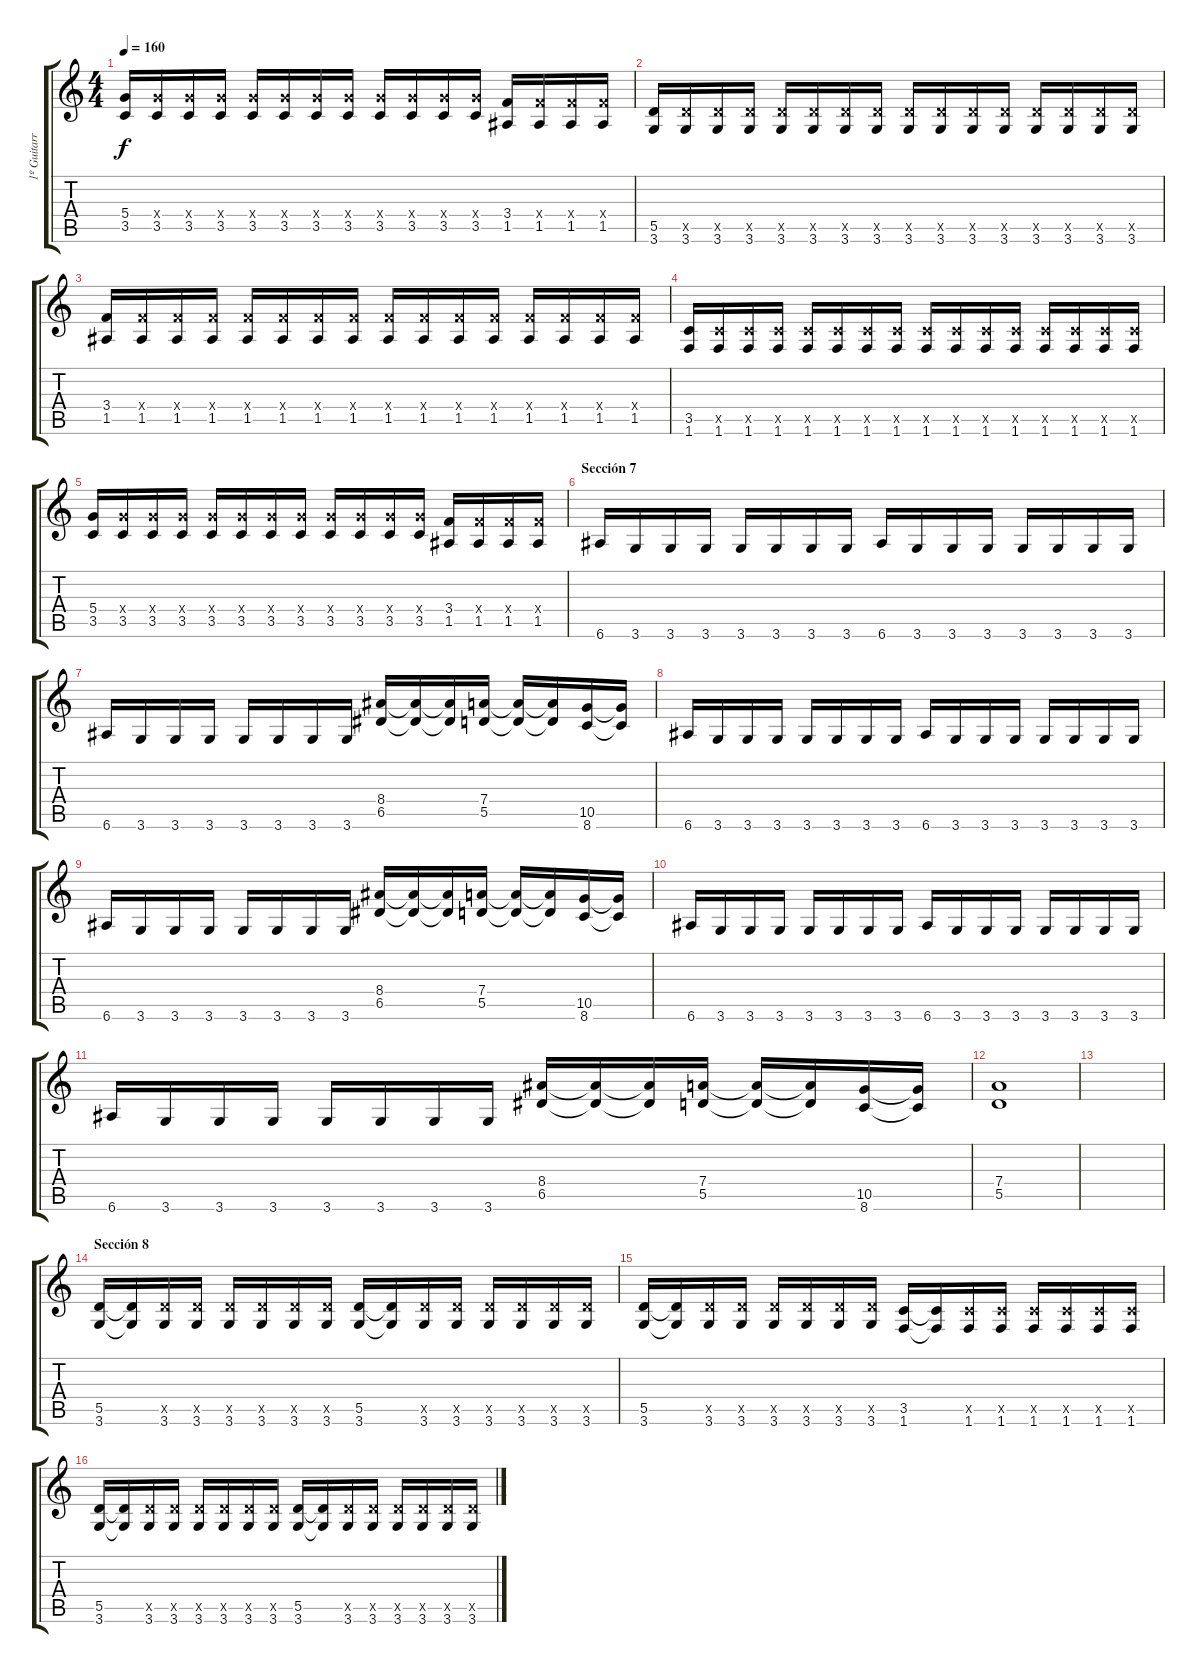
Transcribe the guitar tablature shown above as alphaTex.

\track ("1º Guitarra " "1º Guitarr") {instrument distortionguitar}
\staff {score tabs}
\tuning (E4 B3 G3 D3 A2 E2) {hide}
\ts (4 4)
\tempo 160
\clef g2
\ks c
(5.4 3.5).16{dy f} (5.4{x} 3.5).16 (5.4{x} 3.5).16 (5.4{x} 3.5).16 (5.4{x} 3.5).16 (5.4{x} 3.5).16 (5.4{x} 3.5).16 (5.4{x} 3.5).16 (5.4{x} 3.5).16 (5.4{x} 3.5).16 (5.4{x} 3.5).16 (5.4{x} 3.5).16 (3.4 1.5).16 (3.4{x} 1.5).16 (3.4{x} 1.5).16 (3.4{x} 1.5).16 |
(5.5 3.6).16 (5.5{x} 3.6).16 (5.5{x} 3.6).16 (5.5{x} 3.6).16 (5.5{x} 3.6).16 (5.5{x} 3.6).16 (5.5{x} 3.6).16 (5.5{x} 3.6).16 (5.5{x} 3.6).16 (5.5{x} 3.6).16 (5.5{x} 3.6).16 (5.5{x} 3.6).16 (5.5{x} 3.6).16 (5.5{x} 3.6).16 (5.5{x} 3.6).16 (5.5{x} 3.6).16 |
(3.4 1.5).16 (3.4{x} 1.5).16 (3.4{x} 1.5).16 (3.4{x} 1.5).16 (3.4{x} 1.5).16 (3.4{x} 1.5).16 (3.4{x} 1.5).16 (3.4{x} 1.5).16 (3.4{x} 1.5).16 (3.4{x} 1.5).16 (3.4{x} 1.5).16 (3.4{x} 1.5).16 (3.4{x} 1.5).16 (3.4{x} 1.5).16 (3.4{x} 1.5).16 (3.4{x} 1.5).16 |
(3.5 1.6).16 (3.5{x} 1.6).16 (3.5{x} 1.6).16 (3.5{x} 1.6).16 (3.5{x} 1.6).16 (3.5{x} 1.6).16 (3.5{x} 1.6).16 (3.5{x} 1.6).16 (3.5{x} 1.6).16 (3.5{x} 1.6).16 (3.5{x} 1.6).16 (3.5{x} 1.6).16 (3.5{x} 1.6).16 (3.5{x} 1.6).16 (3.5{x} 1.6).16 (3.5{x} 1.6).16 |
(5.4 3.5).16 (5.4{x} 3.5).16 (5.4{x} 3.5).16 (5.4{x} 3.5).16 (5.4{x} 3.5).16 (5.4{x} 3.5).16 (5.4{x} 3.5).16 (5.4{x} 3.5).16 (5.4{x} 3.5).16 (5.4{x} 3.5).16 (5.4{x} 3.5).16 (5.4{x} 3.5).16 (3.4 1.5).16 (3.4{x} 1.5).16 (3.4{x} 1.5).16 (3.4{x} 1.5).16 |
\section ("" "Sección 7")
6.6.16 3.6.16 3.6.16 3.6.16 3.6.16 3.6.16 3.6.16 3.6.16 6.6.16 3.6.16 3.6.16 3.6.16 3.6.16 3.6.16 3.6.16 3.6.16 |
6.6.16 3.6.16 3.6.16 3.6.16 3.6.16 3.6.16 3.6.16 3.6.16 (8.4 6.5).16 (8.4{t} 6.5{t}).16 (8.4{t} 6.5{t}).16 (7.4 5.5).16 (7.4{t} 5.5{t}).16 (7.4{t} 5.5{t}).16 (10.5 8.6).16 (10.5{t} 8.6{t}).16 |
6.6.16 3.6.16 3.6.16 3.6.16 3.6.16 3.6.16 3.6.16 3.6.16 6.6.16 3.6.16 3.6.16 3.6.16 3.6.16 3.6.16 3.6.16 3.6.16 |
6.6.16 3.6.16 3.6.16 3.6.16 3.6.16 3.6.16 3.6.16 3.6.16 (8.4 6.5).16 (8.4{t} 6.5{t}).16 (8.4{t} 6.5{t}).16 (7.4 5.5).16 (7.4{t} 5.5{t}).16 (7.4{t} 5.5{t}).16 (10.5 8.6).16 (10.5{t} 8.6{t}).16 |
6.6.16 3.6.16 3.6.16 3.6.16 3.6.16 3.6.16 3.6.16 3.6.16 6.6.16 3.6.16 3.6.16 3.6.16 3.6.16 3.6.16 3.6.16 3.6.16 |
6.6.16 3.6.16 3.6.16 3.6.16 3.6.16 3.6.16 3.6.16 3.6.16 (8.4 6.5).16 (8.4{t} 6.5{t}).16 (8.4{t} 6.5{t}).16 (7.4 5.5).16 (7.4{t} 5.5{t}).16 (7.4{t} 5.5{t}).16 (10.5 8.6).16 (10.5{t} 8.6{t}).16 |
(7.4 5.5).1 |
|
\section ("" "Sección 8")
(5.5 3.6).16 (5.5{t} 3.6{t}).16 (5.5{x} 3.6).16 (5.5{x} 3.6).16 (5.5{x} 3.6).16 (5.5{x} 3.6).16 (5.5{x} 3.6).16 (5.5{x} 3.6).16 (5.5 3.6).16 (5.5{t} 3.6{t}).16 (5.5{x} 3.6).16 (5.5{x} 3.6).16 (5.5{x} 3.6).16 (5.5{x} 3.6).16 (5.5{x} 3.6).16 (5.5{x} 3.6).16 |
(5.5 3.6).16 (5.5{t} 3.6{t}).16 (5.5{x} 3.6).16 (5.5{x} 3.6).16 (5.5{x} 3.6).16 (5.5{x} 3.6).16 (5.5{x} 3.6).16 (5.5{x} 3.6).16 (3.5 1.6).16 (3.5{t} 1.6{t}).16 (3.5{x} 1.6).16 (3.5{x} 1.6).16 (3.5{x} 1.6).16 (3.5{x} 1.6).16 (3.5{x} 1.6).16 (3.5{x} 1.6).16 |
(5.5 3.6).16 (5.5{t} 3.6{t}).16 (5.5{x} 3.6).16 (5.5{x} 3.6).16 (5.5{x} 3.6).16 (5.5{x} 3.6).16 (5.5{x} 3.6).16 (5.5{x} 3.6).16 (5.5 3.6).16 (5.5{t} 3.6{t}).16 (5.5{x} 3.6).16 (5.5{x} 3.6).16 (5.5{x} 3.6).16 (5.5{x} 3.6).16 (5.5{x} 3.6).16 (5.5{x} 3.6).16
